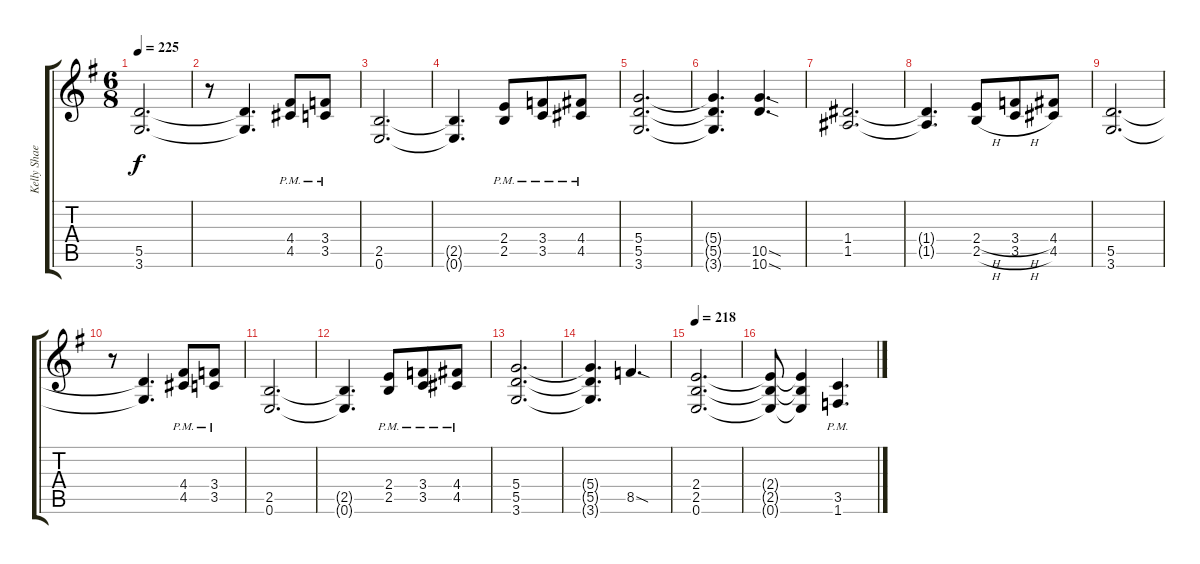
\track ("Kelly Shaefer" "Kelly Shae") {instrument distortionguitar}
\staff {score tabs}
\tuning (E4 B3 G3 D3 A2 E2) {hide}
\ts (6 8)
\tempo 225
\clef g2
\ks g
(5.5 3.6).2{d dy f} |
r.8 (5.5{t} 3.6{t}).4{d} (4.4{pm} 4.5{pm}).8 (3.4{pm} 3.5{pm}).8 |
(2.5 0.6).2{d} |
(2.5{t} 0.6{t}).4{d} (2.4{pm} 2.5{pm}).8 (3.4{pm} 3.5{pm}).8 (4.4{pm} 4.5{pm}).8 |
(5.4 5.5 3.6).2{d} |
(5.4{t} 5.5{t} 3.6{t}).4{d} (10.5{sod} 10.6{sod}).4{d} |
(1.4 1.5).2{d} |
(1.4{t} 1.5{t}).4{d} (2.4{h} 2.5{h}).8 (3.4{h} 3.5{h}).8 (4.4 4.5).8 |
(5.5 3.6).2{d} |
r.8 (5.5{t} 3.6{t}).4{d} (4.4{pm} 4.5{pm}).8 (3.4{pm} 3.5{pm}).8 |
(2.5 0.6).2{d} |
(2.5{t} 0.6{t}).4{d} (2.4{pm} 2.5{pm}).8 (3.4{pm} 3.5{pm}).8 (4.4{pm} 4.5{pm}).8 |
(5.4 5.5 3.6).2{d} |
(5.4{t} 5.5{t} 3.6{t}).4{d} 8.5{sod}.4{d} |
\tempo 218
(2.4 2.5 0.6).2{d} |
(2.4{t} 2.5{t} 0.6{t}).8 (2.4{t} 2.5{t} 0.6{t}).4 (3.5{pm} 1.6{pm}).4{d}
